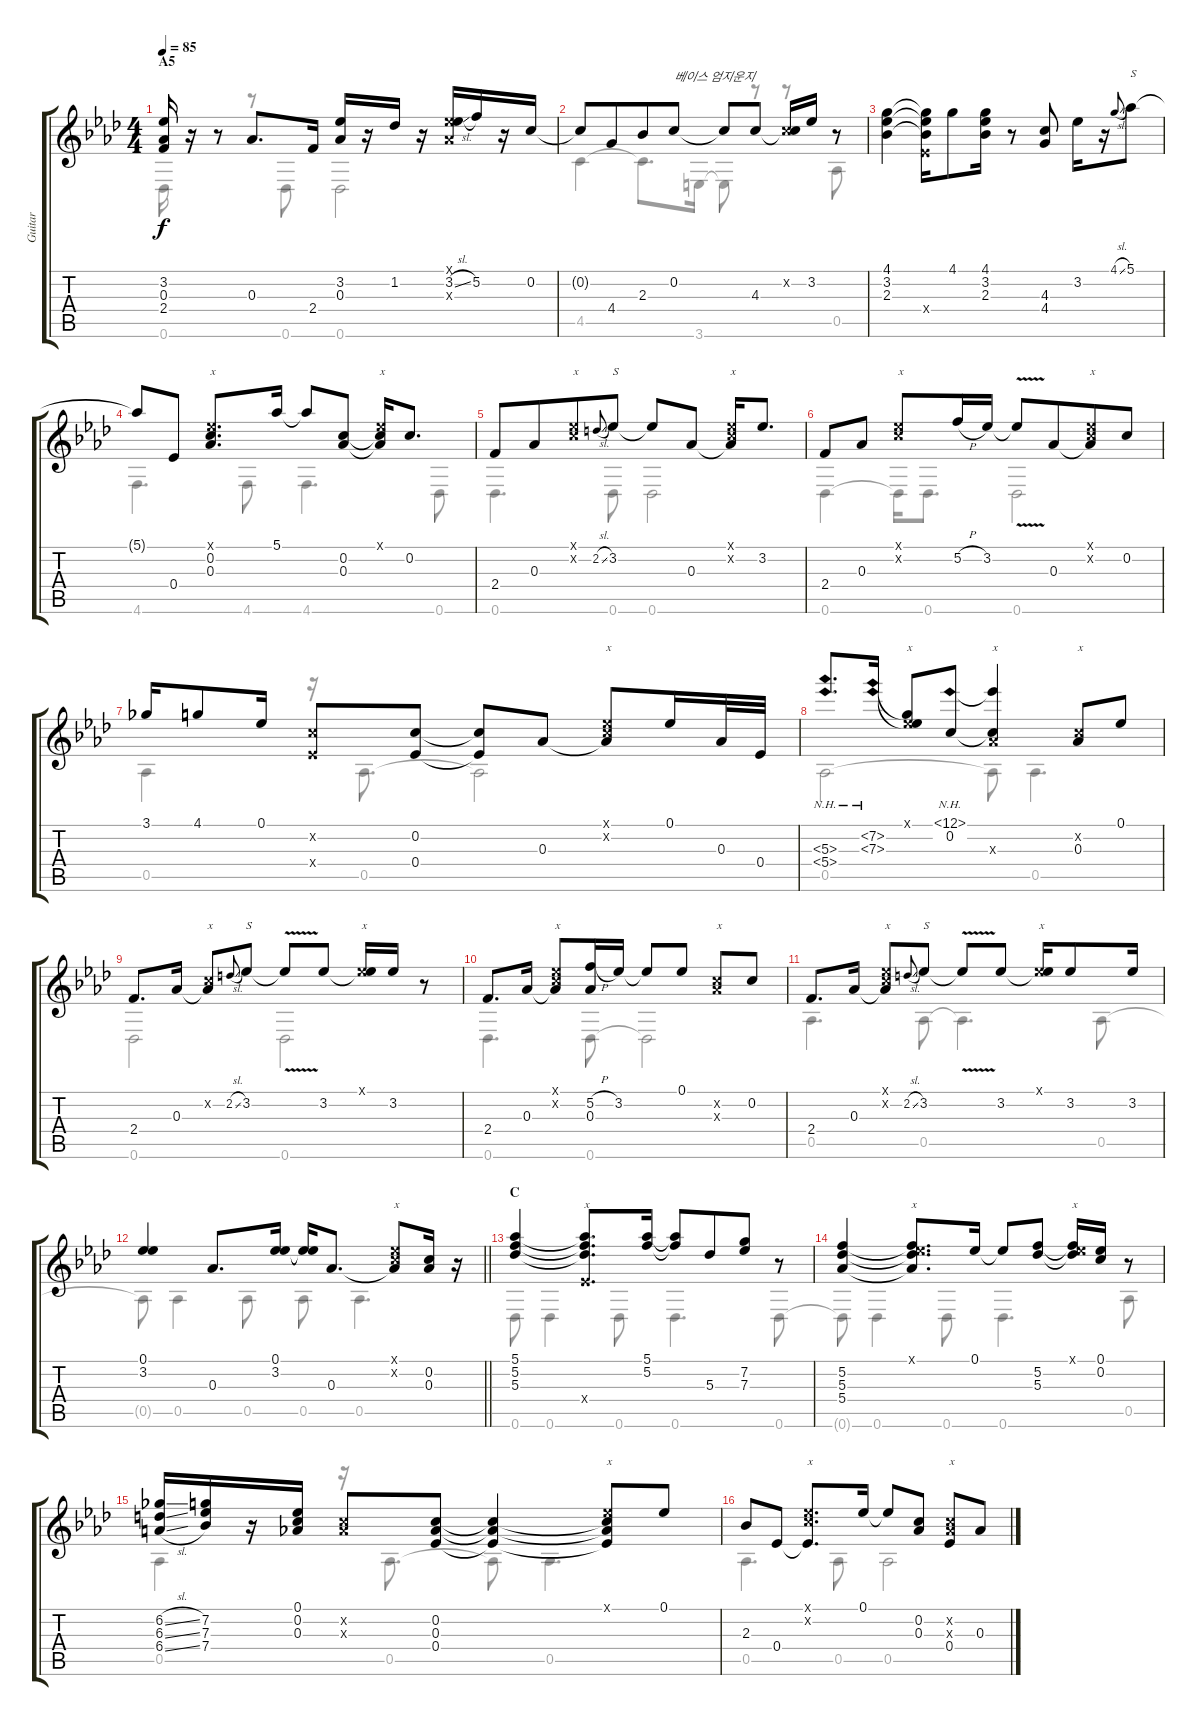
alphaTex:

\track ("Guitar" "Guitar") {instrument acousticguitarsteel}
\staff {score tabs}
\tuning (Eb4 C4 Ab3 Eb3 Ab2 Db2) {hide}
\voice
\ts (4 4)
\section ("" "A5")
\tempo 85
\clef g2
\ks ab
(3.2 0.3 2.4).16{dy f} r.16 r.8 0.3.8{d} 2.4.16 (3.2 0.3).16 r.16 1.2.16 r.16 (0.1{x} 3.2{sl} 0.3{x}).16 5.2.16 r.16 0.2.16 |
0.2{t}.8 4.4.8{beam merge} 2.3.8 0.2.8{txt "베이스 엄지운지"} 0.2{t}.8 4.3.8 (0.2{x} 4.3{t}).16 3.2.16 r.8 |
(4.1 3.2 2.3).4 (4.1{t} 3.2{t} 2.3{t} 0.4{x}).16 4.1.8 (4.1 3.2 2.3).16 r.8 (4.3 4.4).8 3.2.16 r.16 4.1{sl}.8{gr onbeat} 5.1.8{txt "S"} |
5.1{t}.8 0.4.8 (0.1{x} 0.2 0.3).8{d txt "x"} 5.1.16 5.1{t}.8 (0.2 0.3).8 (0.1{x} 0.2{t} 0.3{t}).16{txt "x"} 0.2.8{d} |
2.4.8 0.3.8{beam merge} (0.1{x} 0.2{x}).8{txt "x"} 2.2{sl}.8{gr onbeat} 3.2.8{txt "S"} 3.2{t}.8 0.3.8 (0.1{x} 0.2{x} 0.3{t}).16{txt "x"} 3.2.8{d} |
2.4.8 0.3.8 (0.1{x} 0.2{x}).8{txt "x"} 5.2{h}.16 3.2.16 3.2{v t}.8 0.3.8{beam merge} (0.1{x} 0.2{x} 0.3{t}).8{txt "x"} 0.2.8 |
3.1.16 4.1.8 0.1.16 (0.2{x} 0.4{x}).8 (0.2 0.4).8 (0.2{t} 0.4{t}).8 0.3.8 (0.1{x} 0.2{x} 0.3{t}).8{txt "x"} 0.1.16 0.3.32 0.4.32 |
(5.3{nh} 5.4{nh}).8{d} (7.2{nh} 7.3{nh}).16 (0.1{x} 7.2{t} 7.3{t}).8{txt "x"} (12.1{nh} 0.2).8 (12.1{t} 0.2{t} 0.3{x}).4{txt "x"} (0.2{x} 0.3).8{txt "x"} 0.1.8 |
2.4.8{d} 0.3.16 (0.2{x} 0.3{t}).8{txt "x"} 2.2{sl}.8{gr onbeat} 3.2.8{txt "S"} 3.2{v t}.8 3.2.8 (0.1{x} 3.2{t}).16{txt "x"} 3.2.16 r.8 |
2.4.8{d} 0.3.16 (0.1{x} 0.2{x} 0.3{t}).8{txt "x"} (5.2{h} 0.3).16 3.2.16 3.2{t}.8 0.1.8 (0.2{x} 0.3{x}).8{txt "x"} 0.2.8 |
2.4.8{d} 0.3.16 (0.1{x} 0.2{x} 0.3{t}).8{txt "x"} 2.2{sl}.8{gr onbeat} 3.2.8{txt "S"} 3.2{v t}.8 3.2.8 (0.1{x} 3.2{t}).16{txt "x"} 3.2.8 3.2.16 |
\barLineRight lightlight
(0.1 3.2).4 0.3.8{d} (0.1 3.2).16 (0.1{t} 3.2{t}).16 0.3.8{d} (0.1{x} 0.2{x} 0.3{t}).8{txt "x"} (0.2 0.3).16 r.16 |
\section ("" "C")
(5.1 5.2 5.3).4 (5.1{t} 5.2{t} 5.3{t} 0.4{x}).8{d txt "x"} (5.1 5.2).16 (5.1{t} 5.2{t}).8 5.3.8{beam merge} (7.2 7.3).8 r.8 |
(5.2 5.3 5.4).4 (0.1{x} 5.2{t} 5.3{t} 5.4{t}).8{d txt "x"} 0.1.16 0.1{t}.8 (5.2 5.3).8 (0.1{x} 5.2{t} 5.3{t}).16{txt "x"} (0.1 0.2).16 r.8 |
(6.2{sl} 6.3{sl} 6.4{sl}).16 (7.2 7.3 7.4).16 r.16 (0.1 0.2 0.3).16 (0.2{x} 0.3{x}).8 (0.2 0.3 0.4).8 (0.2{t} 0.3{t} 0.4{t}).4 (0.1{x} 0.2{t} 0.3{t} 0.4{t}).8{txt "x"} 0.1.8 |
2.3.8 0.4.8 (0.1{x} 0.2{x} 0.4{t}).8{d txt "x"} 0.1.16 0.1{t}.8 (0.2 0.3).8 (0.2{x} 0.3{x} 0.4).8{txt "x"} 0.3.8
\voice
\clef g2
\ottava regular
\simile none
\ks ab
0.6.16{dy f} r.16 r.8 r.8 0.6.8 0.6.2 |
4.5.4 4.5{t}.8{d} 3.6.16 3.6{t}.8 r.8 r.8 0.5.8 |
|
4.6.4{d} 4.6.8 4.6.4{d} 0.6.8 |
0.6.4{d} 0.6.8 0.6.2 |
0.6.4 0.6{t}.16 0.6.8{d} 0.6.2 |
0.5.4 r.16 0.5.8{d} 0.5{t}.2 |
0.5.2 0.5{t}.8 0.5.4{d} |
0.6.2 0.6.2 |
0.6.4{d} 0.6.8 0.6{t}.2 |
0.5.4{d} 0.5.8 0.5{t}.4{d} 0.5.8 |
\barLineRight lightlight
0.5{t}.8 0.5.4 0.5.8 0.5.8 0.5.4{d} |
0.6.8 0.6.4 0.6.8 0.6.4{d} 0.6.8 |
0.6{t}.8 0.6.4 0.6.8 0.6.4{d} 0.5.8 |
0.5.4 r.16 0.5.8{d} 0.5{t}.8 0.5.4{d} |
0.5.4{d} 0.5.8 0.5.2
